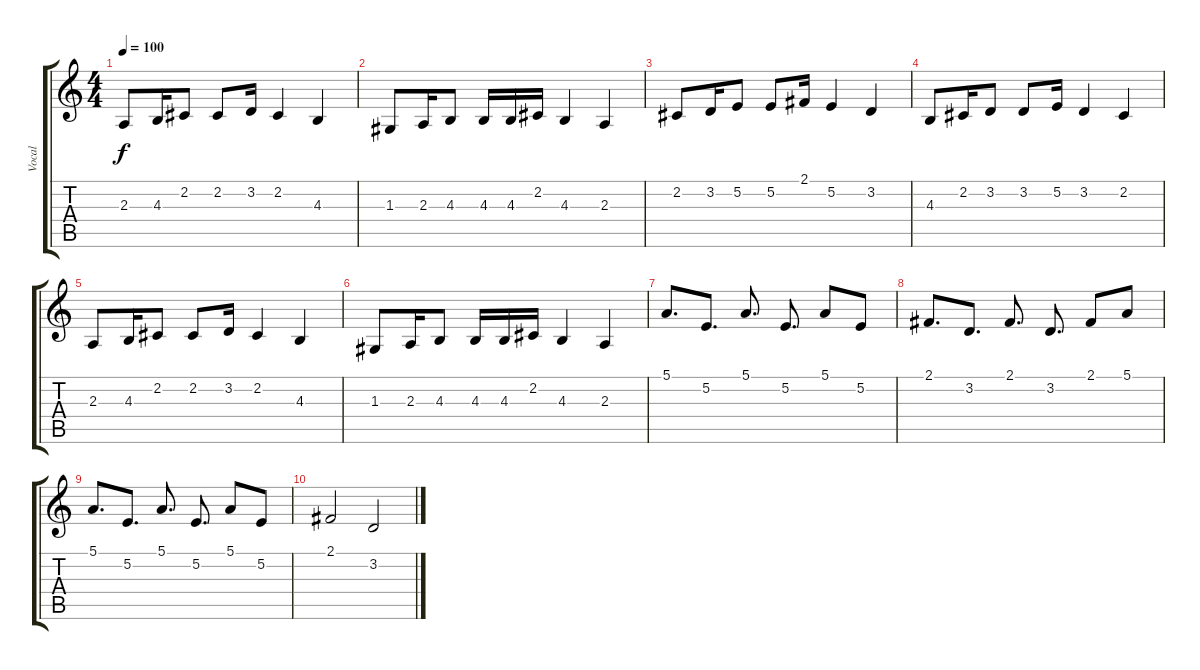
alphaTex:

\track ("Vocal" "Vocal") {instrument harmonica}
\staff {score tabs}
\tuning (E4 B3 G3 D3 A2 E2) {hide}
\ts (4 4)
\tempo 100
\clef g2
\ks c
2.3.8{dy f} 4.3.16 2.2.8 2.2.8 3.2.16 2.2.4 4.3.4 |
1.3.8 2.3.16 4.3.8 4.3.16 4.3.16 2.2.16 4.3.4 2.3.4 |
2.2.8 3.2.16 5.2.8 5.2.8 2.1.16 5.2.4 3.2.4 |
4.3.8 2.2.16 3.2.8 3.2.8 5.2.16 3.2.4 2.2.4 |
2.3.8 4.3.16 2.2.8 2.2.8 3.2.16 2.2.4 4.3.4 |
1.3.8 2.3.16 4.3.8 4.3.16 4.3.16 2.2.16 4.3.4 2.3.4 |
5.1.8{d} 5.2.8{d} 5.1.8{d} 5.2.8{d} 5.1.8 5.2.8 |
2.1.8{d} 3.2.8{d} 2.1.8{d} 3.2.8{d} 2.1.8 5.1.8 |
5.1.8{d} 5.2.8{d} 5.1.8{d} 5.2.8{d} 5.1.8 5.2.8 |
2.1.2 3.2.2
